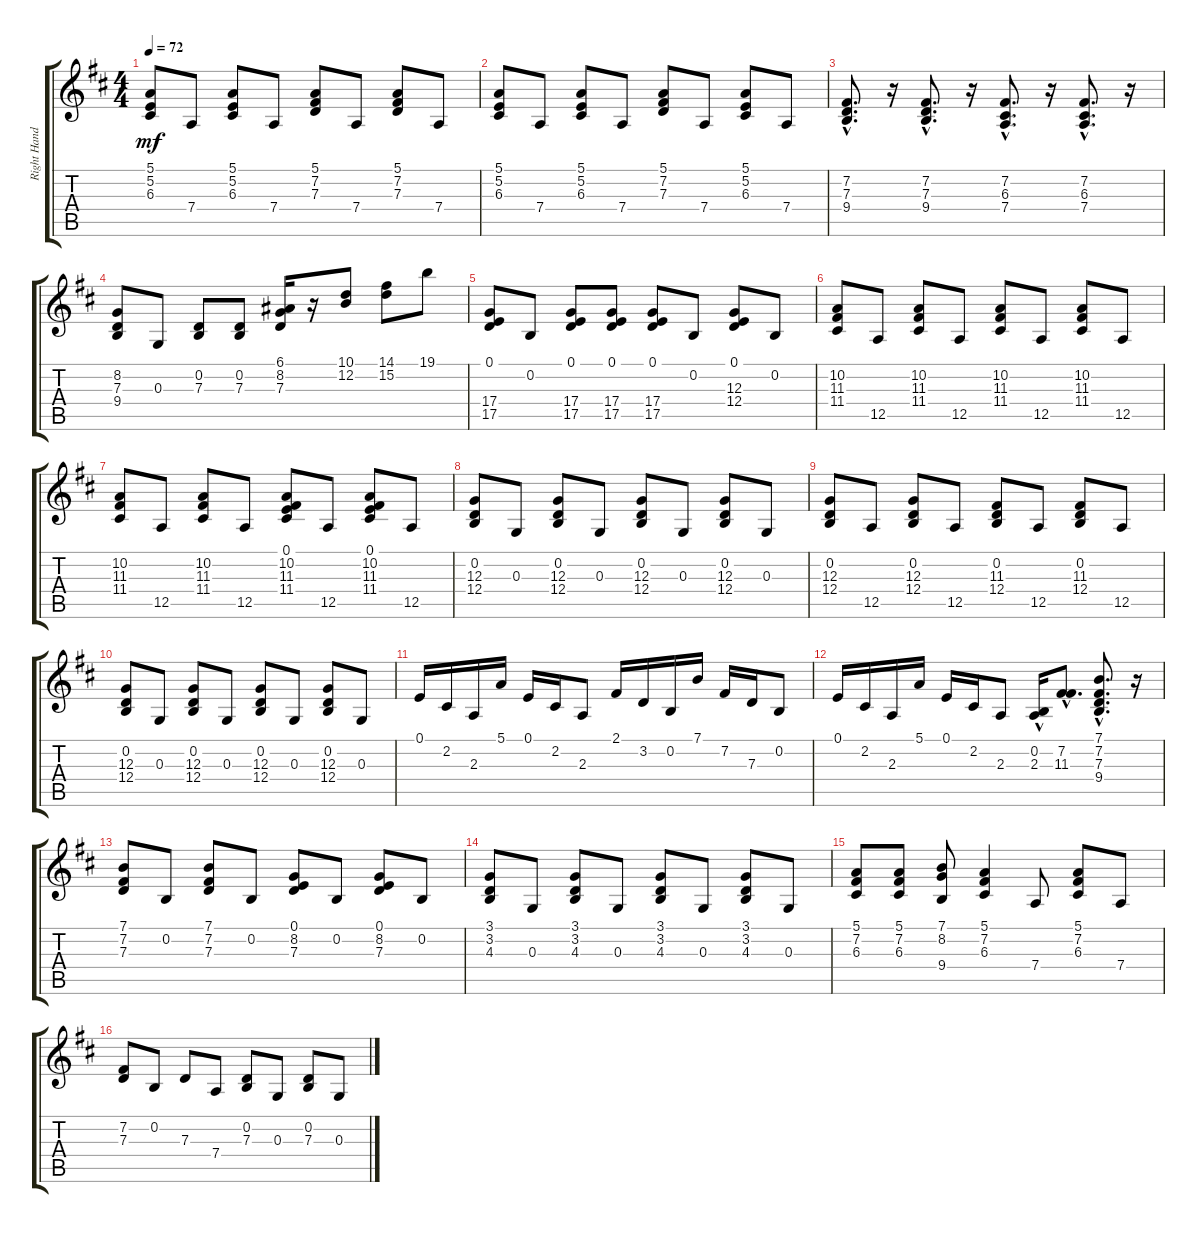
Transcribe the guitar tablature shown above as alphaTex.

\track ("Right Hand" "Right Hand") {instrument acousticgrandpiano}
\staff {score tabs}
\tuning (E4 B3 G3 D3 A2 E2) {hide}
\ts (4 4)
\tempo 72
\clef g2
\ks d
(5.1 5.2 6.3).8{dy mf} 7.4.8 (5.1 5.2 6.3).8 7.4.8 (5.1 7.2 7.3).8 7.4.8 (5.1 7.2 7.3).8 7.4.8 |
(5.1 5.2 6.3).8 7.4.8 (5.1 5.2 6.3).8 7.4.8 (5.1 7.2 7.3).8 7.4.8 (5.1 5.2 6.3).8 7.4.8 |
(7.2{hac} 7.3{hac} 9.4{hac}).8{d} r.16 (7.2{hac} 7.3{hac} 9.4{hac}).8{d} r.16 (7.2{hac} 6.3{hac} 7.4{hac}).8{d} r.16 (7.2{hac} 6.3{hac} 7.4{hac}).8{d} r.16 |
(8.2 7.3 9.4).8 0.3.8 (0.2 7.3).8 (0.2 7.3).8 (6.1 8.2 7.3).16 r.16 (10.1 12.2).8 (14.1 15.2).8 19.1.8 |
(0.1 17.4 17.5).8 0.2.8 (0.1 17.4 17.5).8 (0.1 17.4 17.5).8 (0.1 17.4 17.5).8 0.2.8 (0.1 12.3 12.4).8 0.2.8 |
(10.2 11.3 11.4).8 12.5.8 (10.2 11.3 11.4).8 12.5.8 (10.2 11.3 11.4).8 12.5.8 (10.2 11.3 11.4).8 12.5.8 |
(10.2 11.3 11.4).8 12.5.8 (10.2 11.3 11.4).8 12.5.8 (0.1 10.2 11.3 11.4).8 12.5.8 (0.1 10.2 11.3 11.4).8 12.5.8 |
(0.2 12.3 12.4).8 0.3.8 (0.2 12.3 12.4).8 0.3.8 (0.2 12.3 12.4).8 0.3.8 (0.2 12.3 12.4).8 0.3.8 |
(0.2 12.3 12.4).8 12.5.8 (0.2 12.3 12.4).8 12.5.8 (0.2 11.3 12.4).8 12.5.8 (0.2 11.3 12.4).8 12.5.8 |
(0.2 12.3 12.4).8 0.3.8 (0.2 12.3 12.4).8 0.3.8 (0.2 12.3 12.4).8 0.3.8 (0.2 12.3 12.4).8 0.3.8 |
0.1.16 2.2.16 2.3.16 5.1.16 0.1.16 2.2.16 2.3.8 2.1.16 3.2.16 0.2.16 7.1.16 7.2.16 7.3.16 0.2.8 |
0.1.16 2.2.16 2.3.16 5.1.16 0.1.16 2.2.16 2.3.8 (0.2 2.3{hac}).16 (7.2{hac} 11.3).8{d} (7.1{hac} 7.2{hac} 7.3{hac} 9.4{hac}).8{d} r.16 |
(7.1 7.2 7.3).8 0.2.8 (7.1 7.2 7.3).8 0.2.8 (0.1 8.2 7.3).8 0.2.8 (0.1 8.2 7.3).8 0.2.8 |
(3.1 3.2 4.3).8 0.3.8 (3.1 3.2 4.3).8 0.3.8 (3.1 3.2 4.3).8 0.3.8 (3.1 3.2 4.3).8 0.3.8 |
(5.1 7.2 6.3).8 (5.1 7.2 6.3).8 (7.1 8.2 9.4).8 (5.1 7.2 6.3).4 7.4.8 (5.1 7.2 6.3).8 7.4.8 |
(7.2 7.3).8 0.2.8 7.3.8 7.4.8 (0.2 7.3).8 0.3.8 (0.2 7.3).8 0.3.8
